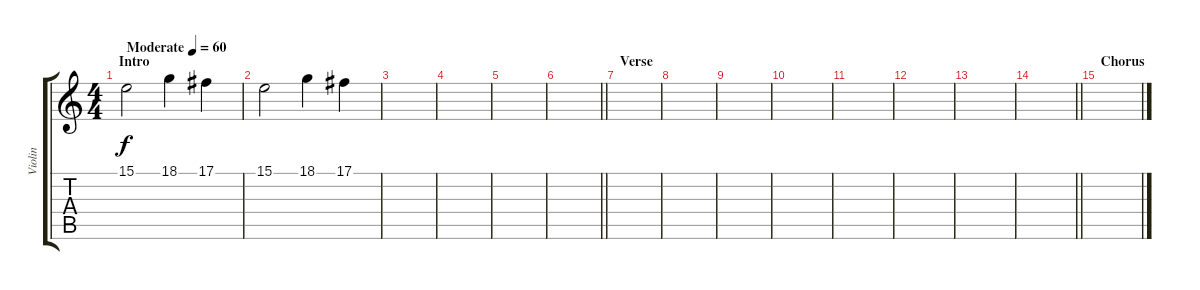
\track ("Violin" "Violin") {instrument violin}
\staff {score tabs}
\tuning (Db4 Ab3 E3 B2 Gb2 B1) {hide}
\ts (4 4)
\section ("" "Intro")
\tempo (60 "Moderate")
\clef g2
\ks c
15.1.2{dy f instrument violin} 18.1.4 17.1.4 |
15.1.2 18.1.4 17.1.4 |
|
|
|
\barLineRight lightlight
|
\section ("" "Verse")
|
|
|
|
|
|
|
\barLineRight lightlight
|
\section ("" "Chorus")
